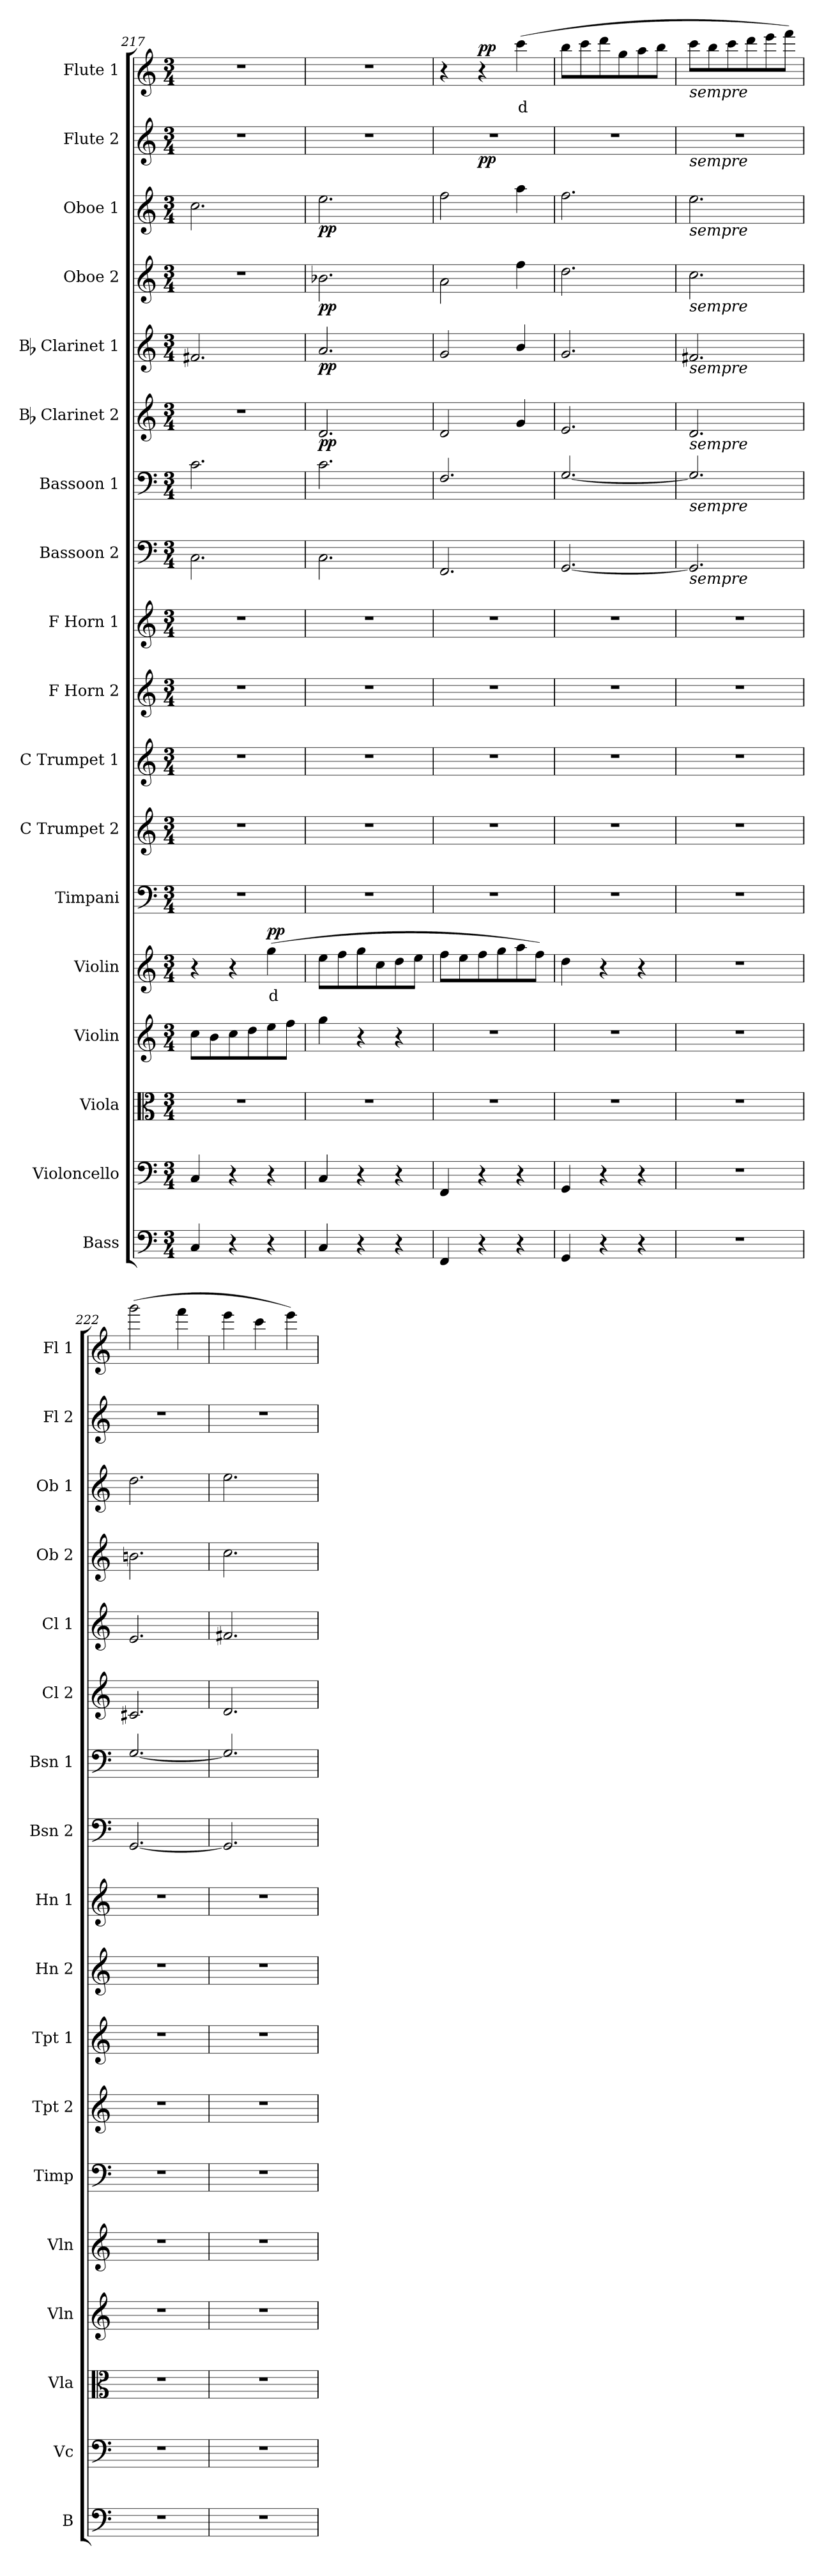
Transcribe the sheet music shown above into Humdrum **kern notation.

**kern	**kern	**kern	**kern	**kern	**text	**dynam	**kern	**kern	**kern	**kern	**kern	**kern	**kern	**kern	**dynam	**kern	**dynam	**kern	**dynam	**kern	**dynam	**kern	**dynam	**kern	**text	**dynam
*part18	*part17	*part16	*part15	*part14	*part14	*part14	*part13	*part12	*part11	*part10	*part9	*part8	*part7	*part6	*part6	*part5	*part5	*part4	*part4	*part3	*part3	*part2	*part2	*part1	*part1	*part1
*staff18	*staff17	*staff16	*staff15	*staff14	*staff14	*staff14	*staff13	*staff12	*staff11	*staff10	*staff9	*staff8	*staff7	*staff6	*staff6	*staff5	*staff5	*staff4	*staff4	*staff3	*staff3	*staff2	*staff2	*staff1	*staff1	*staff1
*I"Bass	*I"Violoncello	*I"Viola	*I"Violin	*I"Violin	*	*	*I"Timpani	*I"C Trumpet 2	*I"C Trumpet 1	*I"F Horn 2	*I"F Horn 1	*I"Bassoon 2	*I"Bassoon 1	*I"Bb Clarinet 2	*	*I"Bb Clarinet 1	*	*I"Oboe 2	*	*I"Oboe 1	*	*I"Flute 2	*	*I"Flute 1	*	*
*I'B	*I'Vc	*I'Vla	*I'Vln	*I'Vln	*	*	*I'Timp	*I'Tpt 2	*I'Tpt 1	*I'Hn 2	*I'Hn 1	*I'Bsn 2	*I'Bsn 1	*I'Cl 2	*	*I'Cl 1	*	*I'Ob 2	*	*I'Ob 1	*	*I'Fl 2	*	*I'Fl 1	*	*
!!LO:LB:g=z
*clefF4	*clefF4	*clefC3	*clefG2	*clefG2	*	*	*clefF4	*clefG2	*clefG2	*clefG2	*clefG2	*clefF4	*clefF4	*clefG2	*	*clefG2	*	*clefG2	*	*clefG2	*	*clefG2	*	*clefG2	*	*
*ITrd7c12	*	*	*	*	*	*	*	*	*	*ITrd4c7	*ITrd4c7	*	*	*ITrd1c2	*	*ITrd1c2	*	*	*	*	*	*	*	*	*	*
*k[]	*k[]	*k[]	*k[]	*k[]	*	*	*k[]	*k[]	*k[]	*k[b-]	*k[b-]	*k[]	*k[]	*k[b-e-]	*	*k[b-e-]	*	*k[]	*	*k[]	*	*k[]	*	*k[]	*	*
*M3/4	*M3/4	*M3/4	*M3/4	*M3/4	*	*	*M3/4	*M3/4	*M3/4	*M3/4	*M3/4	*M3/4	*M3/4	*M3/4	*	*M3/4	*	*M3/4	*	*M3/4	*	*M3/4	*	*M3/4	*	*
=217	=217	=217	=217	=217	=217	=217	=217	=217	=217	=217	=217	=217	=217	=217	=217	=217	=217	=217	=217	=217	=217	=217	=217	=217	=217	=217
4CC	4C	2.r	8ccL	4r	.	.	2.r	2.r	2.r	2.r	2.r	2.C\	2.c\	2.r	.	2.en	.	2.r	.	2.cc	.	2.r	.	2.r	.	.
.	.	.	8b	.	.	.	.	.	.	.	.	.	.	.	.	.	.	.	.	.	.	.	.	.	.	.
4r	4r	.	8cc	4r	.	.	.	.	.	.	.	.	.	.	.	.	.	.	.	.	.	.	.	.	.	.
.	.	.	8dd	.	.	.	.	.	.	.	.	.	.	.	.	.	.	.	.	.	.	.	.	.	.	.
!	!	!	!	!	!LO:LY:b	!LO:DY:b	!	!	!	!	!	!	!	!	!	!	!	!	!	!	!	!	!	!	!	!
4r	4r	.	8ee	(4gg	d	pp	.	.	.	.	.	.	.	.	.	.	.	.	.	.	.	.	.	.	.	.
.	.	.	8ffJ	.	.	.	.	.	.	.	.	.	.	.	.	.	.	.	.	.	.	.	.	.	.	.
=218	=218	=218	=218	=218	=218	=218	=218	=218	=218	=218	=218	=218	=218	=218	=218	=218	=218	=218	=218	=218	=218	=218	=218	=218	=218	=218
!	!	!	!	!	!	!	!	!	!	!	!	!	!	!	!LO:DY:b	!	!LO:DY:b	!	!LO:DY:b	!	!LO:DY:b	!	!	!	!	!
4CC	4C	2.r	4gg	8eeL	.	.	2.r	2.r	2.r	2.r	2.r	2.C\	2.c\	2.c/	pp	2.g/	pp	2.b-X\	pp	2.ee\	pp	2.r	.	2.r	.	.
.	.	.	.	8ff	.	.	.	.	.	.	.	.	.	.	.	.	.	.	.	.	.	.	.	.	.	.
4r	4r	.	4r	8gg	.	.	.	.	.	.	.	.	.	.	.	.	.	.	.	.	.	.	.	.	.	.
.	.	.	.	8cc	.	.	.	.	.	.	.	.	.	.	.	.	.	.	.	.	.	.	.	.	.	.
4r	4r	.	4r	8dd	.	.	.	.	.	.	.	.	.	.	.	.	.	.	.	.	.	.	.	.	.	.
.	.	.	.	8eeJ	.	.	.	.	.	.	.	.	.	.	.	.	.	.	.	.	.	.	.	.	.	.
=219	=219	=219	=219	=219	=219	=219	=219	=219	=219	=219	=219	=219	=219	=219	=219	=219	=219	=219	=219	=219	=219	=219	=219	=219	=219	=219
*	*	*	*	*	*	*	*	*	*	*	*	*	*	*	*	*	*	*	*	*	*	*^	*	*	*	*
4FFF	4FF	2.r	2.r	8ffL	.	.	2.r	2.r	2.r	2.r	2.r	2.FF/	2.F/	2c/	.	2f/	.	2a\	.	2ff\	.	2.r	4ryy	.	4r	.	.
.	.	.	.	8ee	.	.	.	.	.	.	.	.	.	.	.	.	.	.	.	.	.	.	.	.	.	.	.
!	!	!	!	!	!	!	!	!	!	!	!	!	!	!	!	!	!	!	!	!	!	!	!	!LO:DY:b	!	!	!LO:DY:b
4r	4r	.	.	8ff	.	.	.	.	.	.	.	.	.	.	.	.	.	.	.	.	.	.	2ryy	pp	4r	.	pp
.	.	.	.	8gg	.	.	.	.	.	.	.	.	.	.	.	.	.	.	.	.	.	.	.	.	.	.	.
!	!	!	!	!	!	!	!	!	!	!	!	!	!	!	!	!	!	!	!	!	!	!	!	!	!	!LO:LY:b	!
4r	4r	.	.	8aa	.	.	.	.	.	.	.	.	.	4f/	.	4a/	.	4ff\	.	4aa\	.	.	.	.	(4ccc	d	.
.	.	.	.	8ffJ)	.	.	.	.	.	.	.	.	.	.	.	.	.	.	.	.	.	.	.	.	.	.	.
*	*	*	*	*	*	*	*	*	*	*	*	*	*	*	*	*	*	*	*	*	*	*v	*v	*	*	*	*
=220	=220	=220	=220	=220	=220	=220	=220	=220	=220	=220	=220	=220	=220	=220	=220	=220	=220	=220	=220	=220	=220	=220	=220	=220	=220	=220
4GGG	4GG	2.r	2.r	4dd	.	.	2.r	2.r	2.r	2.r	2.r	[2.GG/	[2.G/	2.d/	.	2.f/	.	2.dd\	.	2.ff\	.	2.r	.	8bbL	.	.
.	.	.	.	.	.	.	.	.	.	.	.	.	.	.	.	.	.	.	.	.	.	.	.	8ccc	.	.
4r	4r	.	.	4r	.	.	.	.	.	.	.	.	.	.	.	.	.	.	.	.	.	.	.	8ddd	.	.
.	.	.	.	.	.	.	.	.	.	.	.	.	.	.	.	.	.	.	.	.	.	.	.	8gg	.	.
4r	4r	.	.	4r	.	.	.	.	.	.	.	.	.	.	.	.	.	.	.	.	.	.	.	8aa	.	.
.	.	.	.	.	.	.	.	.	.	.	.	.	.	.	.	.	.	.	.	.	.	.	.	8bbJ	.	.
=221	=221	=221	=221	=221	=221	=221	=221	=221	=221	=221	=221	=221	=221	=221	=221	=221	=221	=221	=221	=221	=221	=221	=221	=221	=221	=221
!	!	!	!	!	!	!	!	!	!	!	!	!	!	!	!	!	!	!	!	!	!	!	!	!LO:TX:b:i:t=sempre	!	!
!	!	!	!	!	!	!	!	!	!	!	!	!	!	!	!	!	!	!	!	!	!	!LO:TX:b:i:t=sempre	!	!	!	!
!	!	!	!	!	!	!	!	!	!	!	!	!	!	!	!	!	!	!	!	!LO:TX:b:i:t=sempre	!	!	!	!	!	!
!	!	!	!	!	!	!	!	!	!	!	!	!	!	!	!	!	!	!LO:TX:b:i:t=sempre	!	!	!	!	!	!	!	!
!	!	!	!	!	!	!	!	!	!	!	!	!	!	!	!	!LO:TX:b:i:t=sempre	!	!	!	!	!	!	!	!	!	!
!	!	!	!	!	!	!	!	!	!	!	!	!	!	!LO:TX:b:i:t=sempre	!	!	!	!	!	!	!	!	!	!	!	!
!	!	!	!	!	!	!	!	!	!	!	!	!	!LO:TX:b:i:t=sempre	!	!	!	!	!	!	!	!	!	!	!	!	!
!	!	!	!	!	!	!	!	!	!	!	!	!LO:TX:b:i:t=sempre	!	!	!	!	!	!	!	!	!	!	!	!	!	!
2.r	2.r	2.r	2.r	2.r	.	.	2.r	2.r	2.r	2.r	2.r	2.GG/]	2.G/]	2.c/	.	2.en/	.	2.cc\	.	2.ee\	.	2.r	.	8cccL	.	.
.	.	.	.	.	.	.	.	.	.	.	.	.	.	.	.	.	.	.	.	.	.	.	.	8bb	.	.
.	.	.	.	.	.	.	.	.	.	.	.	.	.	.	.	.	.	.	.	.	.	.	.	8ccc	.	.
.	.	.	.	.	.	.	.	.	.	.	.	.	.	.	.	.	.	.	.	.	.	.	.	8ddd	.	.
.	.	.	.	.	.	.	.	.	.	.	.	.	.	.	.	.	.	.	.	.	.	.	.	8eee	.	.
.	.	.	.	.	.	.	.	.	.	.	.	.	.	.	.	.	.	.	.	.	.	.	.	8fffJ)	.	.
=222	=222	=222	=222	=222	=222	=222	=222	=222	=222	=222	=222	=222	=222	=222	=222	=222	=222	=222	=222	=222	=222	=222	=222	=222	=222	=222
2.r	2.r	2.r	2.r	2.r	.	.	2.r	2.r	2.r	2.r	2.r	[2.GG/	[2.G/	2.Bn/	.	2.d/	.	2.bn\	.	2.dd\	.	2.r	.	(2ggg	.	.
.	.	.	.	.	.	.	.	.	.	.	.	.	.	.	.	.	.	.	.	.	.	.	.	4fff	.	.
=223	=223	=223	=223	=223	=223	=223	=223	=223	=223	=223	=223	=223	=223	=223	=223	=223	=223	=223	=223	=223	=223	=223	=223	=223	=223	=223
2.r	2.r	2.r	2.r	2.r	.	.	2.r	2.r	2.r	2.r	2.r	2.GG/]	2.G/]	2.c/	.	2.en/	.	2.cc\	.	2.ee\	.	2.r	.	4eee	.	.
.	.	.	.	.	.	.	.	.	.	.	.	.	.	.	.	.	.	.	.	.	.	.	.	4ccc	.	.
.	.	.	.	.	.	.	.	.	.	.	.	.	.	.	.	.	.	.	.	.	.	.	.	4eee)	.	.
=	=	=	=	=	=	=	=	=	=	=	=	=	=	=	=	=	=	=	=	=	=	=	=	=	=	=
*-	*-	*-	*-	*-	*-	*-	*-	*-	*-	*-	*-	*-	*-	*-	*-	*-	*-	*-	*-	*-	*-	*-	*-	*-	*-	*-
